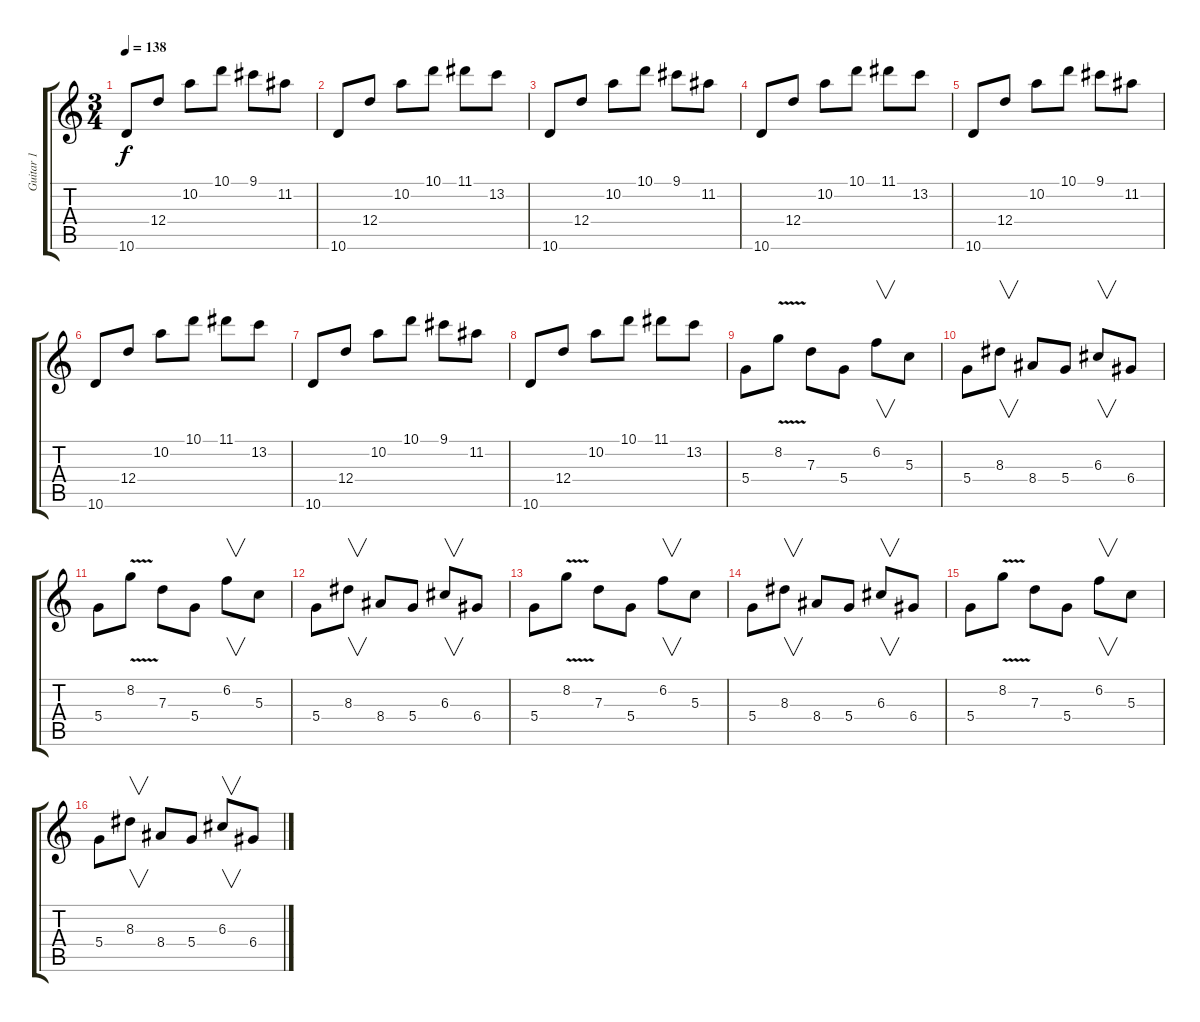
\track ("Guitar 1" "Guitar 1") {instrument overdrivenguitar}
\staff {score tabs}
\tuning (E4 B3 G3 D3 A2 E2) {hide}
\ts (3 4)
\tempo 138
\clef g2
\ks c
10.6.8{dy f} 12.4.8 10.2.8 10.1.8 9.1.8 11.2.8 |
10.6.8 12.4.8 10.2.8 10.1.8 11.1.8 13.2.8 |
10.6.8 12.4.8 10.2.8 10.1.8 9.1.8 11.2.8 |
10.6.8 12.4.8 10.2.8 10.1.8 11.1.8 13.2.8 |
10.6.8 12.4.8 10.2.8 10.1.8 9.1.8 11.2.8 |
10.6.8 12.4.8 10.2.8 10.1.8 11.1.8 13.2.8 |
10.6.8 12.4.8 10.2.8 10.1.8 9.1.8 11.2.8 |
10.6.8 12.4.8 10.2.8 10.1.8 11.1.8 13.2.8 |
5.4.8 8.2{v}.8 7.3.8 5.4.8 6.2.8{v} 5.3.8 |
5.4.8 8.3.8{v} 8.4.8 5.4.8 6.3.8{v} 6.4.8 |
5.4.8 8.2{v}.8 7.3.8 5.4.8 6.2.8{v} 5.3.8 |
5.4.8 8.3.8{v} 8.4.8 5.4.8 6.3.8{v} 6.4.8 |
5.4.8 8.2{v}.8 7.3.8 5.4.8 6.2.8{v} 5.3.8 |
5.4.8 8.3.8{v} 8.4.8 5.4.8 6.3.8{v} 6.4.8 |
5.4.8 8.2{v}.8 7.3.8 5.4.8 6.2.8{v} 5.3.8 |
5.4.8 8.3.8{v} 8.4.8 5.4.8 6.3.8{v} 6.4.8
